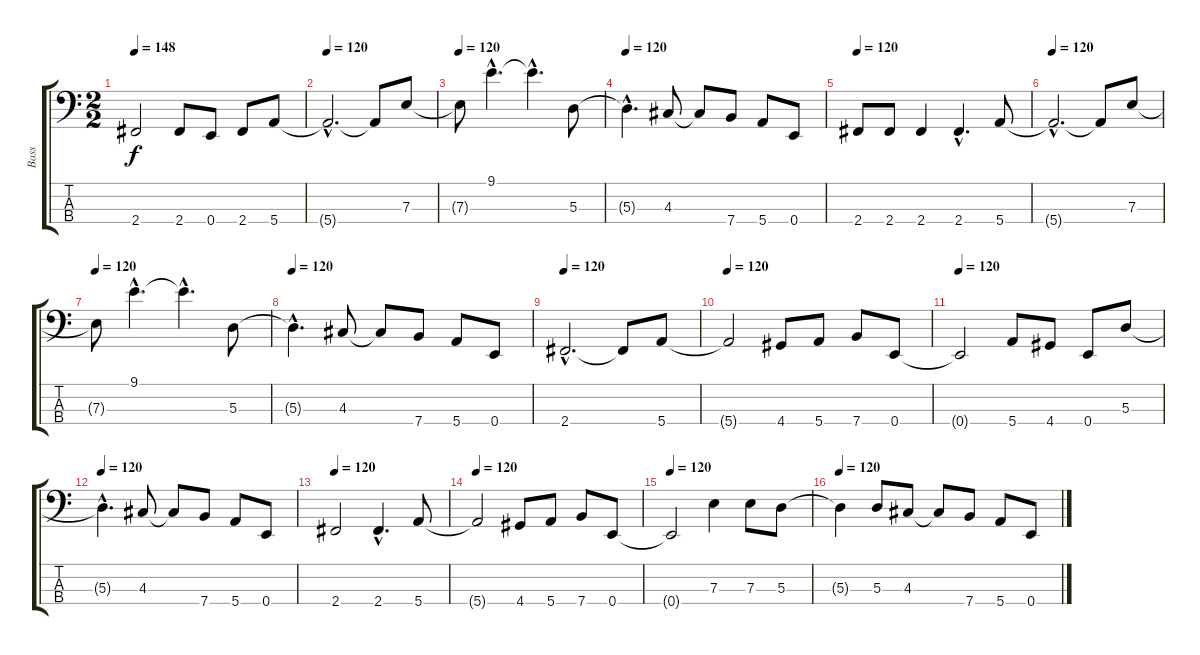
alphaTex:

\track ("Bass" "Bass") {instrument electricbasspick}
\staff {score tabs}
\tuning (G2 D2 A1 E1) {hide}
\ts (2 2)
\tempo 148
\tempo 120
\tempo 148
\clef f4
\ks c
2.4.2{dy f instrument electricbasspick} 2.4.8 0.4.8 2.4.8 5.4.8 |
\tempo 120
5.4{hac t}.2{d} 5.4{t}.8 7.3.8 |
\tempo 120
7.3{t}.8 9.1{hac}.4{d} 9.1{hac t}.4{d} 5.3.8 |
\tempo 120
5.3{hac t}.4{d} 4.3.8 4.3{t}.8 7.4.8 5.4.8 0.4.8 |
\tempo 120
2.4.8 2.4.8 2.4.4 2.4{hac}.4{d} 5.4.8 |
\tempo 120
5.4{hac t}.2{d} 5.4{t}.8 7.3.8 |
\tempo 120
7.3{t}.8 9.1{hac}.4{d} 9.1{hac t}.4{d} 5.3.8 |
\tempo 120
5.3{hac t}.4{d} 4.3.8 4.3{t}.8 7.4.8 5.4.8 0.4.8 |
\tempo 120
2.4{hac}.2{d} 2.4{t}.8 5.4.8 |
\tempo 120
5.4{t}.2 4.4.8 5.4.8 7.4.8 0.4.8 |
\tempo 120
0.4{t}.2 5.4.8 4.4.8 0.4.8 5.3.8 |
\tempo 120
5.3{hac t}.4{d} 4.3.8 4.3{t}.8 7.4.8 5.4.8 0.4.8 |
\tempo 120
2.4.2 2.4{hac}.4{d} 5.4.8 |
\tempo 120
5.4{t}.2 4.4.8 5.4.8 7.4.8 0.4.8 |
\tempo 120
0.4{t}.2 7.3.4 7.3.8 5.3.8 |
\tempo 120
5.3{t}.4 5.3.8 4.3.8 4.3{t}.8 7.4.8 5.4.8 0.4.8
